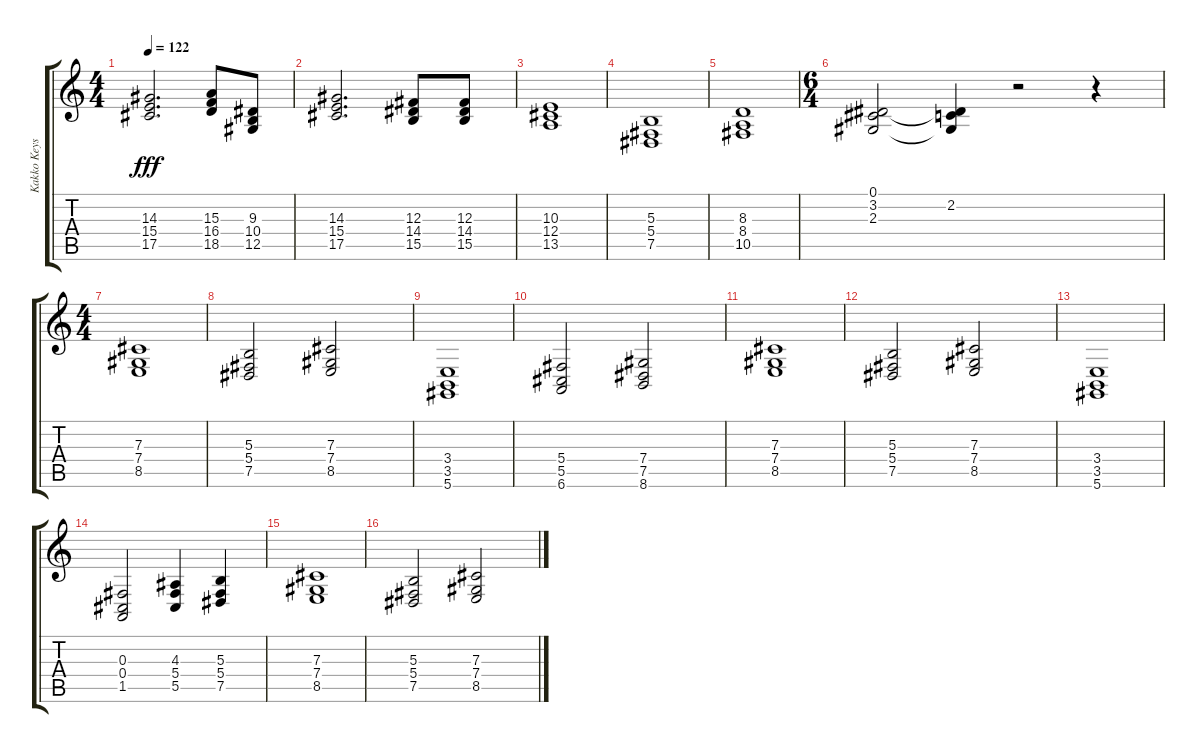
\track ("Kakko Keys - Strings" "Kakko Keys") {instrument stringensemble1}
\staff {score tabs}
\tuning (Eb4 Bb3 Gb3 Db3 Ab2 Eb2) {hide}
\ts (4 4)
\tempo 122
\clef g2
\ks c
(14.3 15.4 17.5).2{d dy fff} (15.3 16.4 18.5).8 (9.3 10.4 12.5).8 |
(14.3 15.4 17.5).2{d} (12.3 14.4 15.5).8 (12.3 14.4 15.5).8 |
(10.3 12.4 13.5).1 |
(5.3 5.4 7.5).1 |
(8.3 8.4 10.5).1 |
\ts (6 4)
(0.1 3.2 2.3).2 (0.1{t} 2.2 2.3{t}).4 r.2 r.4 |
\ts (4 4)
(7.3 7.4 8.5).1 |
(5.3 5.4 7.5).2 (7.3 7.4 8.5).2 |
(3.4 3.5 5.6).1 |
(5.4 5.5 6.6).2 (7.4 7.5 8.6).2 |
(7.3 7.4 8.5).1 |
(5.3 5.4 7.5).2 (7.3 7.4 8.5).2 |
(3.4 3.5 5.6).1 |
(0.3 0.4 1.5).2 (4.3 5.4 5.5).4 (5.3 5.4 7.5).4 |
(7.3 7.4 8.5).1 |
(5.3 5.4 7.5).2 (7.3 7.4 8.5).2
